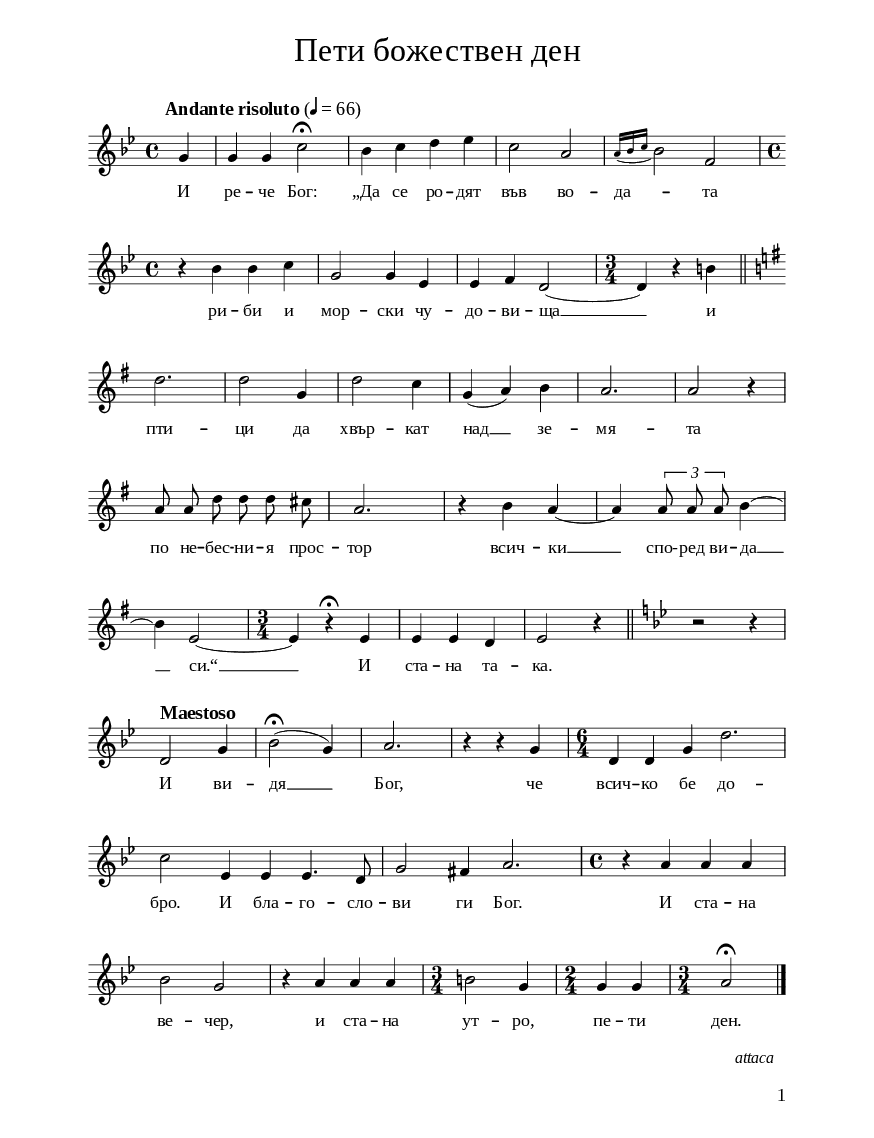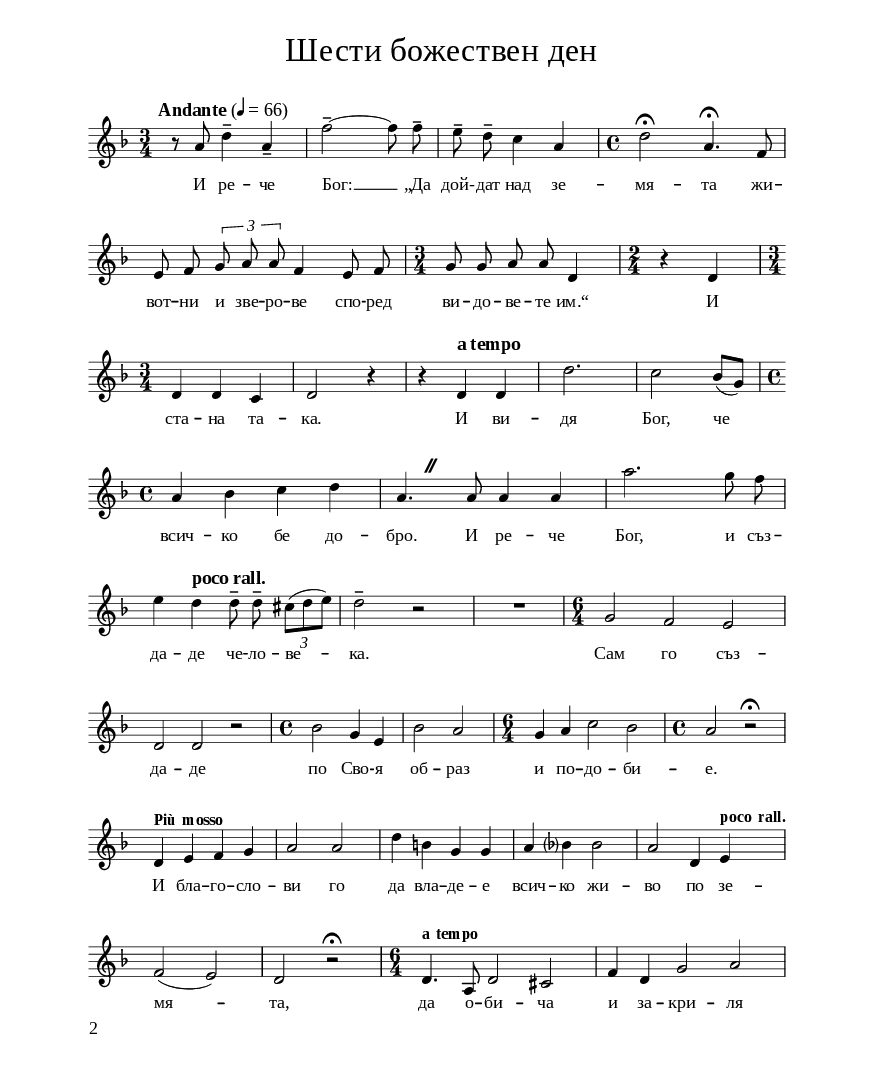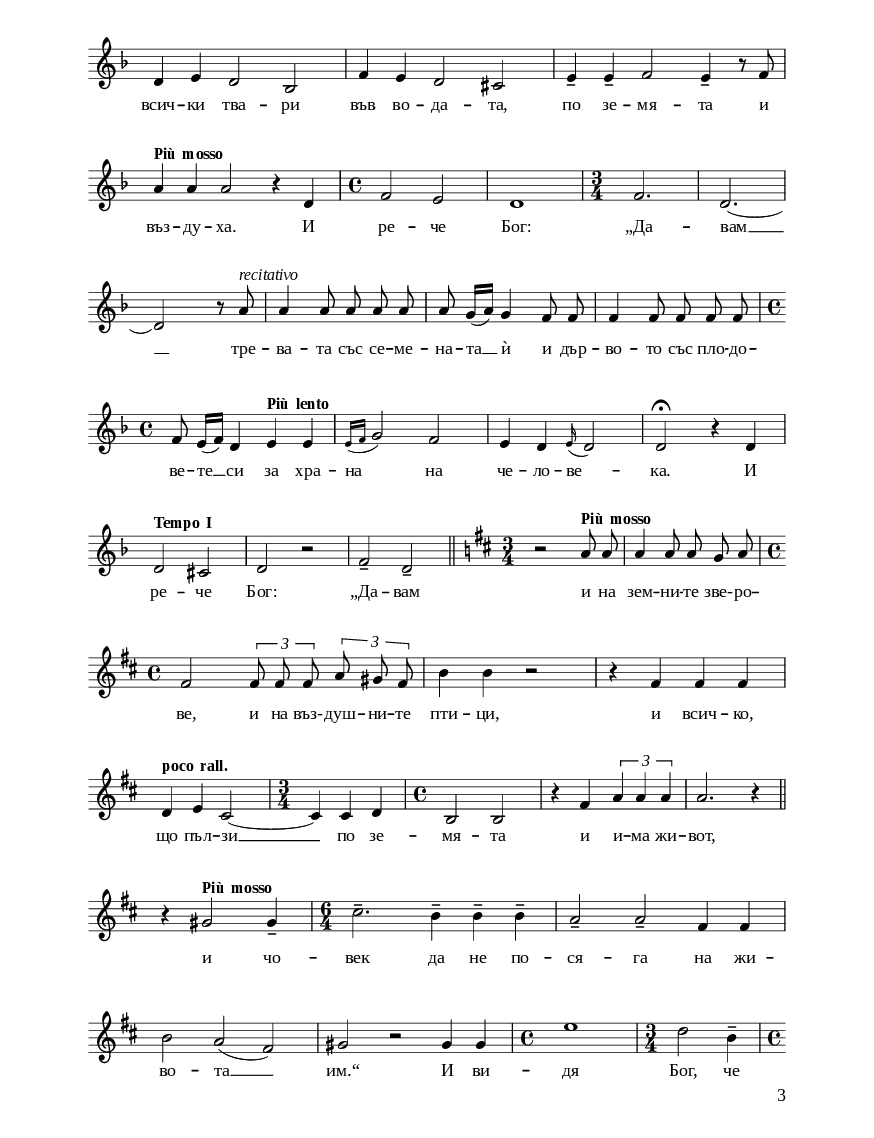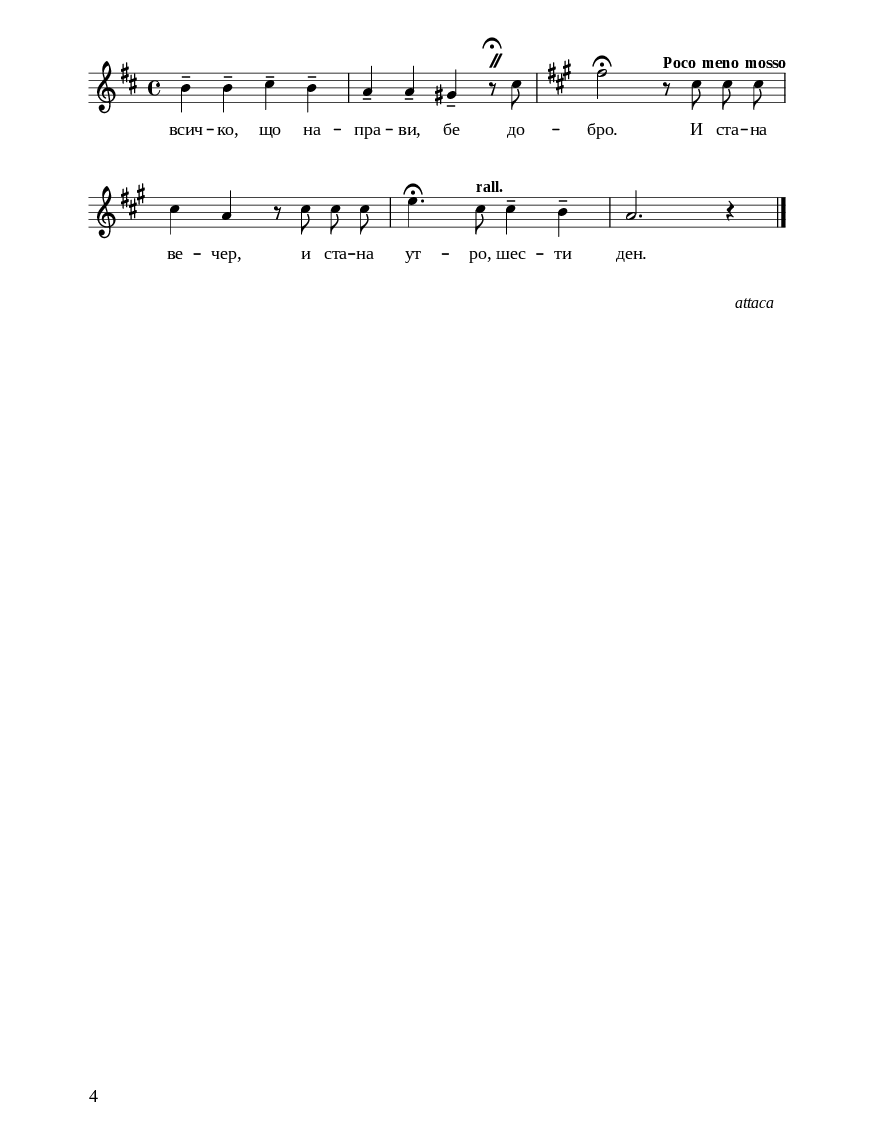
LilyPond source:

\version "2.24.2"

% include paper part and global functions
\include "include/globals.ily"

\bookpart {
  \label #'ref195
  \tocItem \markup "     Пети божествен ден – Peti božestven den "
  \include "include/bookpart-paper.ily"
  \score {
    \include "include/score-layout.ily"

    \new Voice \absolute {
      \clef treble
      \key g \minor
      \time 4/4
      \tempoFunc "Andante risoluto" 4 "66"
      \autoBeamOff
      \partial 4
      g'4
      | % 146
      g'4 g'4 c''2 ^\fermata | % 147
      bes'4  c''4  d''4  es''4 | % 148
      c''2 a'2 | % 149
      \acciaccatura {  a'16 [ bes' c''] } bes'2 f'2 |
      \time 4/4
      r4  bes'4  bes'4  c''4 | % 151
      g'2 g'4 es'4 | % 152
      es'4 f'4 d'2 ~ | % 153
      \time 3/4  | % 153
      d'4 r4  b'4 \bar "||"
      \break | % 154
      \key g \major | % 154
      d''2. | % 155
      d''2 g'4 | % 156
      d''2  c''4 | % 157
      g'4 ( a'4 )  b'4 | % 158
      a'2. | % 159
      a'2 r4 \break |
      a'8 a'8  d''8  d''8  d''8
      cis''8 | % 161
      a'2. | % 162
      r4  b'4 a'4 ~ | % 163
      a'4 %\once \omit TupletBracket
      \times 2/3  {
        a'8 a'8 a'8
      }
      b'4 ~ \break | % 164
      b'4 e'2 ~  | % 165
      \time 3/4 e'4 r4 ^\fermata e'4 | % 166
      e'4 e'4 d'4 | % 167
      e'2 r4 \bar "||"
      \key bes \major | % 168
      r2 r4 | \break % 169
      \tempo "Maestoso" d'2 g'4 |

      bes'2 ( ^\fermata g'4 ) | % 171
      a'2. | % 172
      r4 r4 g'4 | % 173
      \time 6/4  | % 173
      d'4 d'4 g'4  d''2. \break | % 174
      c''2 es'4 es'4 es'4. d'8 | % 175
      g'2 fis'4 a'2. | % 176
      \time 4/4  | % 176
      r4 a'4 a'4 a'4 | \break % 177
      bes'2 g'2 | % 178
      r4 a'4 a'4 a'4 | % 179
      \time 3/4  | % 179
      b'2 g'4 |
      \time 2/4  |
      g'4 g'4 | % 181
      \time 3/4 | % 181
      a'2 \fermata \bar "|."
    }

    \addlyrics {
      И ре -- че Бог:
      „Да се ро -- дят във во --
      да -- та ри -- би и мор -- ски
      чу -- до -- ви -- ща __  и пти -- ци
      да хвър -- кат над __  зе -- мя --
      та по не -- бес -- ни -- я прос --
      тор всич -- ки __  "спо-" -- ред ви --
      да __ си.“ __  И ста -- на та --
      ка. И ви -- дя __  Бог, че всич --
      ко бе до -- бро. И бла -- го --
      сло -- ви ги Бог. И ста -- на ве
      -- чер, и ста -- на ут -- ро, пе --
      ти ден.}

        \header {
          title = \titleFunc "Пети божествен ден" "Peti božestven den"
        }

        \midi{}

      } % score

      \markup \raise #2.8 \override #'(baseline-skip . 2) {
        \column {
          \fill-line \italic { "" "" \concat {"attaca" "   " }}
        }
      }

      \pageBreak

      % include foreign translation(s) of the song
      

      \markup \empty-three

        \label #'ref195
  \tocItem \markup "     Шести божествен ден – Šesti božestven den "

      \include "include/bookpart-paper.ily"
      \score {
        \include "include/score-layout.ily"

        \new Voice \absolute {
          \clef treble
          \key d \minor
          \time 3/4
          \tempoFunc "Andante" 4 "66"
          \autoBeamOff
          r8 a'8  d''4 -- a'4 --
          | % 183
          f''2 ~ --  f''8  f''8 -- | % 184
          e''8 --  d''8 --  c''4 a'4 | % 185
          \time 4/4  | % 185
          d''2 ^\fermata a'4. ^\fermata f'8 \break | % 186
          e'8 f'8
          \times 2/3  {
            g'8  a'8 a'8
          }
          f'4 e'8 f'8 | % 187
          \time 3/4  | % 187
          g'8 g'8 a'8 a'8 d'4 | % 188
          \time 2/4  | % 188
          r4 d'4  \break | % 189
          \time 3/4  | % 189
          d'4 d'4 c'4 |
          d'2 r4 | % 191
          r4 \tempo "a tempo" d'4  d'4 | % 192
          d''2. | % 193
          c''2 bes'8 ( [ g'8 ) ] \break | % 194
          \time 4/4  | % 194
          a'4  bes'4  c''4  d''4  | % 195

          a'4.^\markup {
            \concat { "       " \musicglyph #"scripts.caesura.straight"}
          } a'8 a'4 a'4 | % 196
          a''2.  g''8 f''8 \break | % 197
          e''4 \tempo "poco rall." d''4
          d''8 --  d''8 -- \once \omit TupletBracket
          \times 2/3  {
            cis''8 ( [  d''8  e''8 ) ]
          } |
          d''2  -- r2 | % 199
          R1 |
          \time 6/4  |
          g'2 f'2 e'2 \break | % 201
          d'2 d'2 r2  | % 202
          \time 4/4  | % 202
          bes'2 g'4 e'4 | % 203
          bes'2 a'2 | % 204
          \time 6/4  | % 204
          g'4 a'4  c''2  bes'2 | % 205
          \time 4/4  | % 205
          a'2 r2 ^\fermata \break | % 206
          d'4 ^\markup{ \bold {Più mosso} } e'4 f'4
          g'4 | % 207
          a'2 a'2 | % 208
          d''4  b'4 g'4 g'4 | % 209
          a'4  bes'?4  bes'2 |
          a'2 d'4 e'4  ^\markup{ \bold {poco rall.} } \break  | % 211
          f'2 ( e'2 ) | % 212
          d'2 r2 ^\fermata | % 213
          \time 6/4  | % 213
          d'4. ^\markup{ \bold {a tempo} } a8 d'2
          cis'2 | % 214
          f'4 d'4 g'2 a'2 \break | % 215
          d'4 e'4 d'2 bes2 | % 216
          f'4 e'4 d'2 cis'2 | % 217
          e'4 -- e'4 -- f'2 e'4 -- r8
          f'8 \break | % 218
          a'4 ^\markup{ \bold {Più mosso} } a'4 a'2 r4
          d'4 | % 219
          \time 4/4  | % 219
          f'2 e'2 |
          d'1  | % 221
          \time 3/4  | % 221
          f'2. | % 222
          d'2. ~ \break | % 223
          d'2 r8 a'8 ^\markup{ \italic {recitativo} } | % 224
          a'4 a'8 a'8 a'8 a'8 | % 225
          a'8 g'16 ( [ a'16 ) ] g'4 f'8
          f'8 | % 226
          f'4 f'8 f'8 f'8 f'8 \break | % 227
          \time 4/4  | % 227
          f'8 e'16 ( [ f'16 ) ] d'4 e'4 ^\markup{ \bold {Più lento} }  e'4 |
          \grace { e'16 [ ( f' ]  } g'2 ) f'2 |
          e'4 d' \grace {
            e'16 (} d'2 ) |
            d'2 \fermata r4 d'4 |
            d'2 ^\markup{ \bold {Tempo I} } cis'2 | % 232
            d'2 r2 | % 233
            f'2 -- d'2 -- | \bar "||" % 234
            \time 3/4  | % 234
            \key d \major r2 a'8 ^\markup{ \bold {Più mosso} } a'8  | % 235
            a'4 a'8 a'8 g'8 a'8 \break | % 236
            \time 4/4  | % 236
            fis'2
            \times 2/3  {
              fis'8  fis'8 fis'8
            }
            \times 2/3  {
              a'8  gis'8 fis'8
            }
            

           | % 237
            b'4  b'4 r2  | % 238
            r4 fis'4 fis'4 fis'4  | \break % 239
            d'4 ^\markup{ \bold {poco rall.} } e'4 cis'2~ |
            \time 3/4  |
            cis'4 cis'4 d'4 | % 241
            \time 4/4  | % 241
            b2 b2 | % 242
            r4 fis'4 \times 2/3 {
              a'4 a'4 a'4
            }
            | % 243
            a'2. r4 \break | \bar "||"% 244
            r4 gis'2 ^\markup{ \bold {Più mosso} } gis'4 -- | % 245
            \time 6/4  | % 245
            cis''2. --  b'4 --  b'4 --  b'4
            -- | % 246
            a'2 -- a'2 -- fis'4 fis'4
            | % 247
            b'2 a'2 ( fis'2 ) | % 248
            gis'2 r2 gis'4 gis'4 | % 249
            \time 4/4  | % 249
            e''1 |
            \time 3/4  |
            d''2  b'4 -- | % 251
            \time 4/4  | \break % 251
            b'4 --  b'4 --  cis''4 --  b'4
            -- | % 252
            a'4 -- a'4 -- gis'4 -- r8
            ^\markup {
              \musicglyph #"scripts.caesura.straight"
            }
            ^\fermata
            cis''8  |  % 253
             \key a \major 
            fis''2 ^\fermata r8  ^\markup{ \bold {Poco meno mosso} } cis''8
            cis''8  cis''8  \break | % 254
            cis''4 a'4 r8  cis''8  cis''8
            cis''8 | % 255
            e''4. ^\fermata  cis''8 ^\markup{ \bold {rall.} }
            cis''4 --  b'4 -- | % 256
            a'2. r4 \bar "|."


          }
          \addlyrics {
            И ре -- че Бог: __  „Да
            "дой-" -- дат над зе -- мя -- та жи --
            вот -- ни и зве -- ро -- ве спо --
            ред ви -- до -- ве -- те им.“ И
            ста -- на та -- ка. И ви -- дя Бог,
            че  всич -- ко бе до -- бро. И
            ре -- че Бог, и съз -- да -- де че
            -- ло -- ве --  ка. Сам го съз
            -- да -- де по Сво -- я об -- раз и
            по -- до -- би -- е. И бла -- го --
            сло -- ви го да вла -- де -- е
            всич -- ко жи -- во по зе -- мя
            -- та, да о -- би -- ча и за --
            кри -- ля всич -- ки тва -- ри във
            во -- да -- та, по зе -- мя -- та и
            въз -- ду -- ха. И ре -- че Бог:
            „Да -- вам  __ тре -- ва -- та
            със се -- ме -- на -- та __  ѝ и
            дър -- во -- то със пло -- до -- ве
            -- те __  си за хра --
            на на че -- ло --  ве -- ка. И ре --
            че Бог: „Да -- вам и на зем --
            ни -- те "зве-" -- ро -- ве, и на "въз-"
            -- душ -- ни -- те пти -- ци, и всич
            -- ко, що пъл -- зи __ по зе -- мя
            -- та и и -- ма жи -- вот, и чо --
            век да не по -- ся -- га на жи --
            во -- та __ им.“ И ви -- дя Бог,
            че всич -- ко, що на -- пра -- ви,
            бе до -- бро. И ста -- на ве --
            чер, и ста -- на ут -- ро, шес --
            ти ден.
          }

          \header {
            title = \titleFunc " Шести божествен ден" "Šesti božestven den"
          }

          \midi{}

        } % score

        \markup \raise #2.8 \override #'(baseline-skip . 2) {
          \column {
            \fill-line \italic { "" "" \concat {"attaca" "   " }}
          }
        }

        \markup \empty-one

        % include foreign translation(s) of the song
        

      } % bookpart

      % Più mosso
      %
